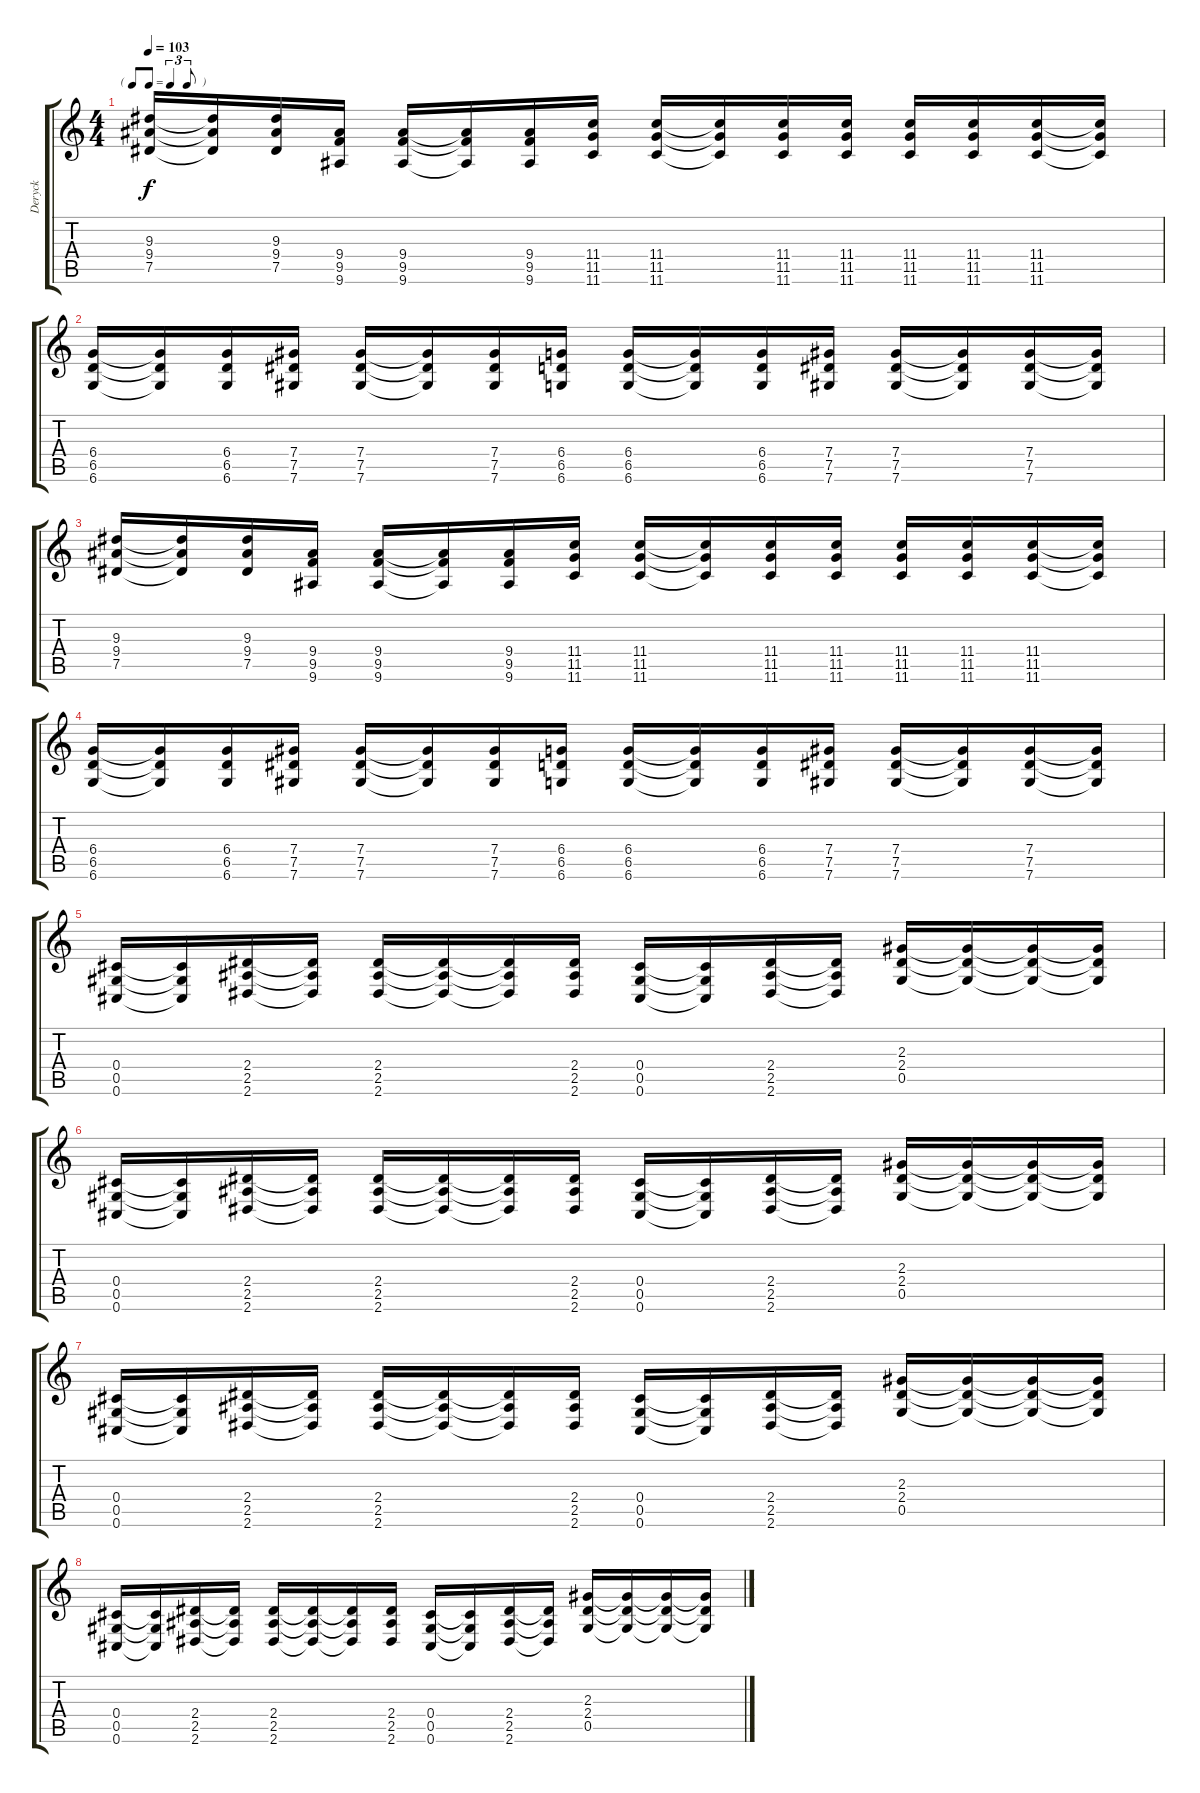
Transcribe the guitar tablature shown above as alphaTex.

\track ("Deryck" "Deryck") {instrument distortionguitar}
\staff {score tabs}
\tuning (Eb4 Bb3 Gb3 Db3 Ab2 Db2) {hide}
\ts (4 4)
\tf triplet8th
\tempo 103
\clef g2
\ks c
(9.3 9.4 7.5).16{dy f} (9.3{t} 9.4{t} 7.5{t}).16 (9.3 9.4 7.5).16 (9.4 9.5 9.6).16 (9.4 9.5 9.6).16 (9.4{t} 9.5{t} 9.6{t}).16 (9.4 9.5 9.6).16 (11.4 11.5 11.6).16 (11.4 11.5 11.6).16 (11.4{t} 11.5{t} 11.6{t}).16 (11.4 11.5 11.6).16 (11.4 11.5 11.6).16 (11.4 11.5 11.6).16 (11.4 11.5 11.6).16 (11.4 11.5 11.6).16 (11.4{t} 11.5{t} 11.6{t}).16 |
(6.4 6.5 6.6).16 (6.4{t} 6.5{t} 6.6{t}).16 (6.4 6.5 6.6).16 (7.4 7.5 7.6).16 (7.4 7.5 7.6).16 (7.4{t} 7.5{t} 7.6{t}).16 (7.4 7.5 7.6).16 (6.4 6.5 6.6).16 (6.4 6.5 6.6).16 (6.4{t} 6.5{t} 6.6{t}).16 (6.4 6.5 6.6).16 (7.4 7.5 7.6).16 (7.4 7.5 7.6).16 (7.4{t} 7.5{t} 7.6{t}).16 (7.4 7.5 7.6).16 (7.4{t} 7.5{t} 7.6{t}).16 |
(9.3 9.4 7.5).16 (9.3{t} 9.4{t} 7.5{t}).16 (9.3 9.4 7.5).16 (9.4 9.5 9.6).16 (9.4 9.5 9.6).16 (9.4{t} 9.5{t} 9.6{t}).16 (9.4 9.5 9.6).16 (11.4 11.5 11.6).16 (11.4 11.5 11.6).16 (11.4{t} 11.5{t} 11.6{t}).16 (11.4 11.5 11.6).16 (11.4 11.5 11.6).16 (11.4 11.5 11.6).16 (11.4 11.5 11.6).16 (11.4 11.5 11.6).16 (11.4{t} 11.5{t} 11.6{t}).16 |
(6.4 6.5 6.6).16 (6.4{t} 6.5{t} 6.6{t}).16 (6.4 6.5 6.6).16 (7.4 7.5 7.6).16 (7.4 7.5 7.6).16 (7.4{t} 7.5{t} 7.6{t}).16 (7.4 7.5 7.6).16 (6.4 6.5 6.6).16 (6.4 6.5 6.6).16 (6.4{t} 6.5{t} 6.6{t}).16 (6.4 6.5 6.6).16 (7.4 7.5 7.6).16 (7.4 7.5 7.6).16 (7.4{t} 7.5{t} 7.6{t}).16 (7.4 7.5 7.6).16 (7.4{t} 7.5{t} 7.6{t}).16 |
(0.4 0.5 0.6).16 (0.4{t} 0.5{t} 0.6{t}).16 (2.4 2.5 2.6).16 (2.4{t} 2.5{t} 2.6{t}).16 (2.4 2.5 2.6).16 (2.4{t} 2.5{t} 2.6{t}).16 (2.4{t} 2.5{t} 2.6{t}).16 (2.4 2.5 2.6).16 (0.4 0.5 0.6).16 (0.4{t} 0.5{t} 0.6{t}).16 (2.4 2.5 2.6).16 (2.4{t} 2.5{t} 2.6{t}).16 (2.3 2.4 0.5).16 (2.3{t} 2.4{t} 0.5{t}).16 (2.3{t} 2.4{t} 0.5{t}).16 (2.3{t} 2.4{t} 0.5{t}).16 |
(0.4 0.5 0.6).16 (0.4{t} 0.5{t} 0.6{t}).16 (2.4 2.5 2.6).16 (2.4{t} 2.5{t} 2.6{t}).16 (2.4 2.5 2.6).16 (2.4{t} 2.5{t} 2.6{t}).16 (2.4{t} 2.5{t} 2.6{t}).16 (2.4 2.5 2.6).16 (0.4 0.5 0.6).16 (0.4{t} 0.5{t} 0.6{t}).16 (2.4 2.5 2.6).16 (2.4{t} 2.5{t} 2.6{t}).16 (2.3 2.4 0.5).16 (2.3{t} 2.4{t} 0.5{t}).16 (2.3{t} 2.4{t} 0.5{t}).16 (2.3{t} 2.4{t} 0.5{t}).16 |
(0.4 0.5 0.6).16 (0.4{t} 0.5{t} 0.6{t}).16 (2.4 2.5 2.6).16 (2.4{t} 2.5{t} 2.6{t}).16 (2.4 2.5 2.6).16 (2.4{t} 2.5{t} 2.6{t}).16 (2.4{t} 2.5{t} 2.6{t}).16 (2.4 2.5 2.6).16 (0.4 0.5 0.6).16 (0.4{t} 0.5{t} 0.6{t}).16 (2.4 2.5 2.6).16 (2.4{t} 2.5{t} 2.6{t}).16 (2.3 2.4 0.5).16 (2.3{t} 2.4{t} 0.5{t}).16 (2.3{t} 2.4{t} 0.5{t}).16 (2.3{t} 2.4{t} 0.5{t}).16 |
(0.4 0.5 0.6).16 (0.4{t} 0.5{t} 0.6{t}).16 (2.4 2.5 2.6).16 (2.4{t} 2.5{t} 2.6{t}).16 (2.4 2.5 2.6).16 (2.4{t} 2.5{t} 2.6{t}).16 (2.4{t} 2.5{t} 2.6{t}).16 (2.4 2.5 2.6).16 (0.4 0.5 0.6).16 (0.4{t} 0.5{t} 0.6{t}).16 (2.4 2.5 2.6).16 (2.4{t} 2.5{t} 2.6{t}).16 (2.3 2.4 0.5).16 (2.3{t} 2.4{t} 0.5{t}).16 (2.3{t} 2.4{t} 0.5{t}).16 (2.3{t} 2.4{t} 0.5{t}).16
